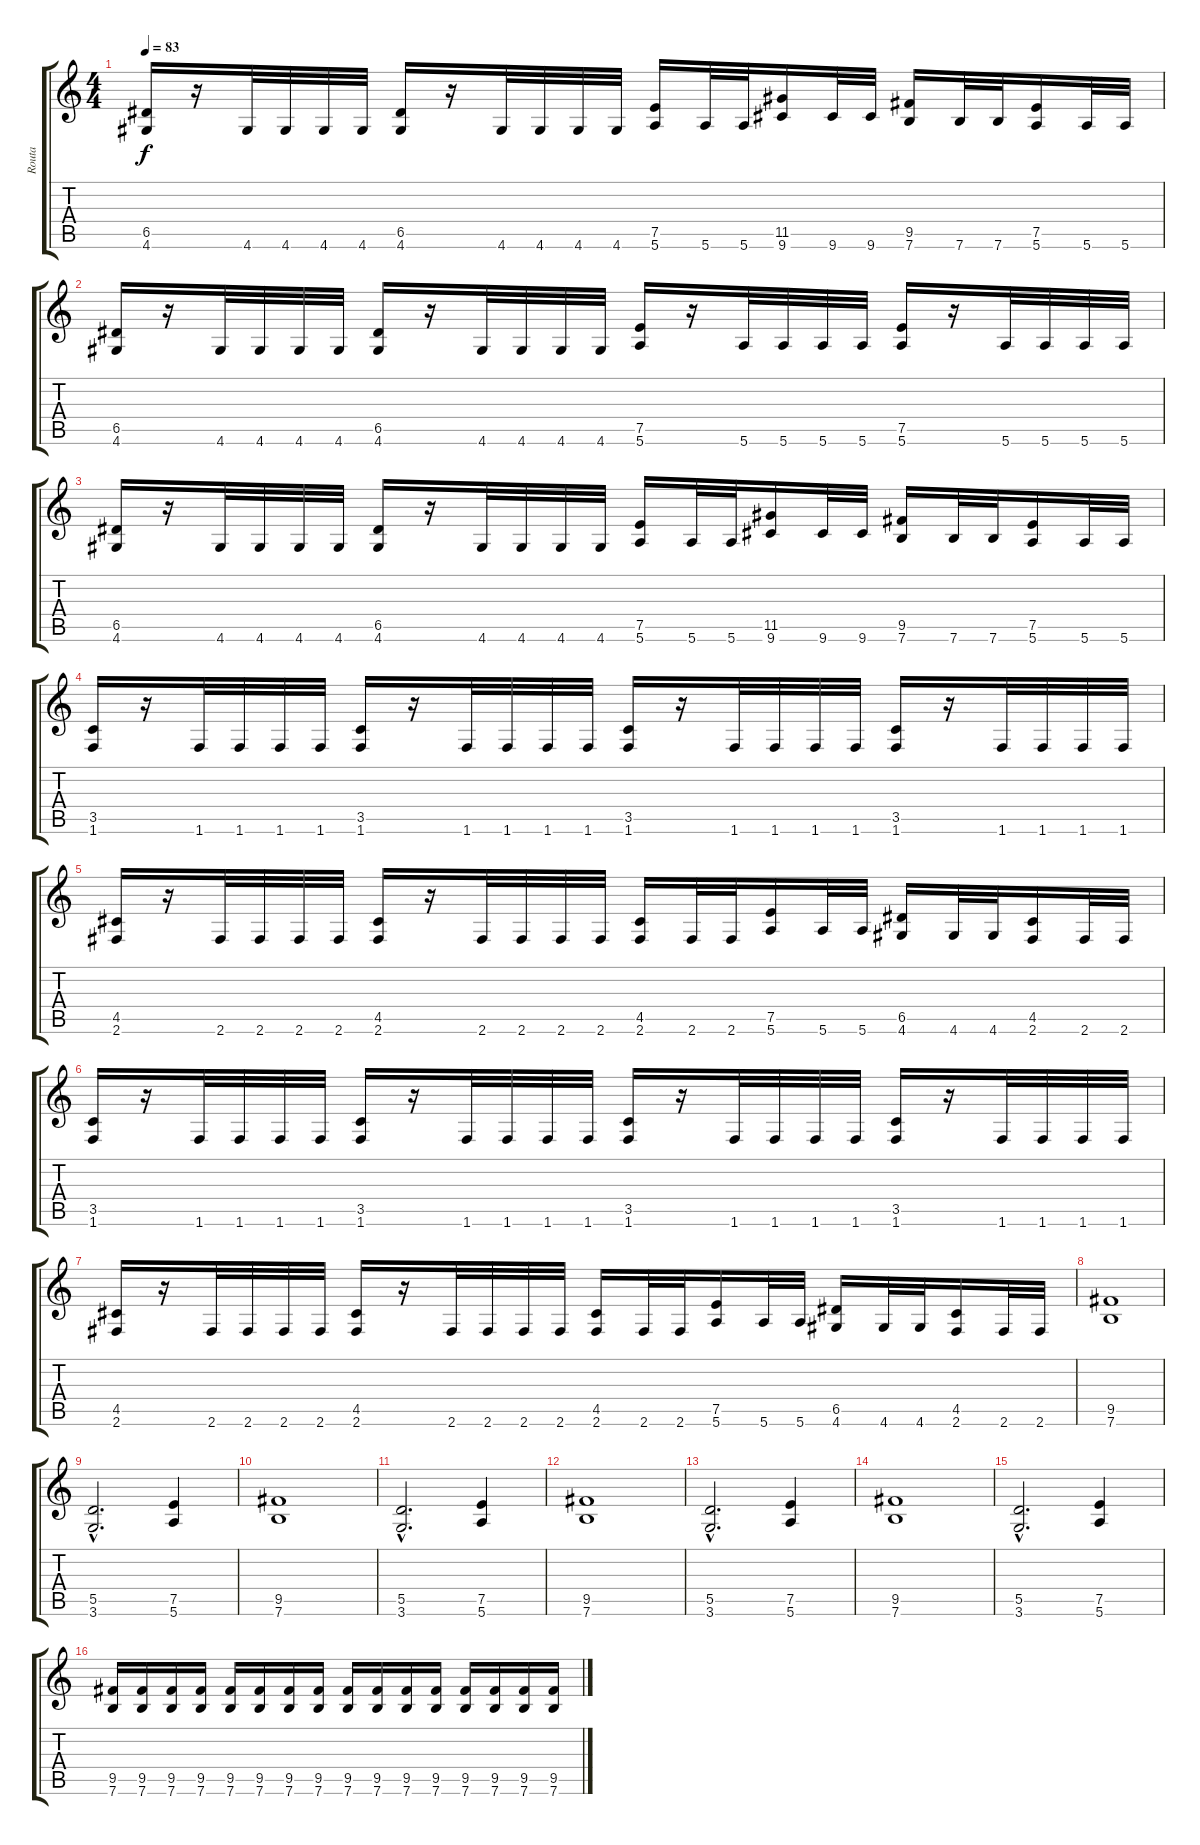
\track ("Routa" "Routa") {instrument distortionguitar}
\staff {score tabs}
\tuning (E4 B3 G3 D3 A2 E2) {hide}
\ts (4 4)
\tempo 83
\clef g2
\ks c
(6.5 4.6).16{dy f} r.16 4.6.32 4.6.32 4.6.32 4.6.32 (6.5 4.6).16 r.16 4.6.32 4.6.32 4.6.32 4.6.32 (7.5 5.6).16 5.6.32 5.6.32 (11.5 9.6).16 9.6.32 9.6.32 (9.5 7.6).16 7.6.32 7.6.32 (7.5 5.6).16 5.6.32 5.6.32 |
(6.5 4.6).16 r.16 4.6.32 4.6.32 4.6.32 4.6.32 (6.5 4.6).16 r.16 4.6.32 4.6.32 4.6.32 4.6.32 (7.5 5.6).16 r.16 5.6.32 5.6.32 5.6.32 5.6.32 (7.5 5.6).16 r.16 5.6.32 5.6.32 5.6.32 5.6.32 |
(6.5 4.6).16 r.16 4.6.32 4.6.32 4.6.32 4.6.32 (6.5 4.6).16 r.16 4.6.32 4.6.32 4.6.32 4.6.32 (7.5 5.6).16 5.6.32 5.6.32 (11.5 9.6).16 9.6.32 9.6.32 (9.5 7.6).16 7.6.32 7.6.32 (7.5 5.6).16 5.6.32 5.6.32 |
(3.5 1.6).16 r.16 1.6.32 1.6.32 1.6.32 1.6.32 (3.5 1.6).16 r.16 1.6.32 1.6.32 1.6.32 1.6.32 (3.5 1.6).16 r.16 1.6.32 1.6.32 1.6.32 1.6.32 (3.5 1.6).16 r.16 1.6.32 1.6.32 1.6.32 1.6.32 |
(4.5 2.6).16 r.16 2.6.32 2.6.32 2.6.32 2.6.32 (4.5 2.6).16 r.16 2.6.32 2.6.32 2.6.32 2.6.32 (4.5 2.6).16 2.6.32 2.6.32 (7.5 5.6).16 5.6.32 5.6.32 (6.5 4.6).16 4.6.32 4.6.32 (4.5 2.6).16 2.6.32 2.6.32 |
(3.5 1.6).16 r.16 1.6.32 1.6.32 1.6.32 1.6.32 (3.5 1.6).16 r.16 1.6.32 1.6.32 1.6.32 1.6.32 (3.5 1.6).16 r.16 1.6.32 1.6.32 1.6.32 1.6.32 (3.5 1.6).16 r.16 1.6.32 1.6.32 1.6.32 1.6.32 |
(4.5 2.6).16 r.16 2.6.32 2.6.32 2.6.32 2.6.32 (4.5 2.6).16 r.16 2.6.32 2.6.32 2.6.32 2.6.32 (4.5 2.6).16 2.6.32 2.6.32 (7.5 5.6).16 5.6.32 5.6.32 (6.5 4.6).16 4.6.32 4.6.32 (4.5 2.6).16 2.6.32 2.6.32 |
(9.5 7.6).1 |
(5.5{hac} 3.6{hac}).2{d} (7.5 5.6).4 |
(9.5 7.6).1 |
(5.5{hac} 3.6{hac}).2{d} (7.5 5.6).4 |
(9.5 7.6).1 |
(5.5{hac} 3.6{hac}).2{d} (7.5 5.6).4 |
(9.5 7.6).1 |
(5.5{hac} 3.6{hac}).2{d} (7.5 5.6).4 |
(9.5 7.6).16 (9.5 7.6).16 (9.5 7.6).16 (9.5 7.6).16 (9.5 7.6).16 (9.5 7.6).16 (9.5 7.6).16 (9.5 7.6).16 (9.5 7.6).16 (9.5 7.6).16 (9.5 7.6).16 (9.5 7.6).16 (9.5 7.6).16 (9.5 7.6).16 (9.5 7.6).16 (9.5 7.6).16
